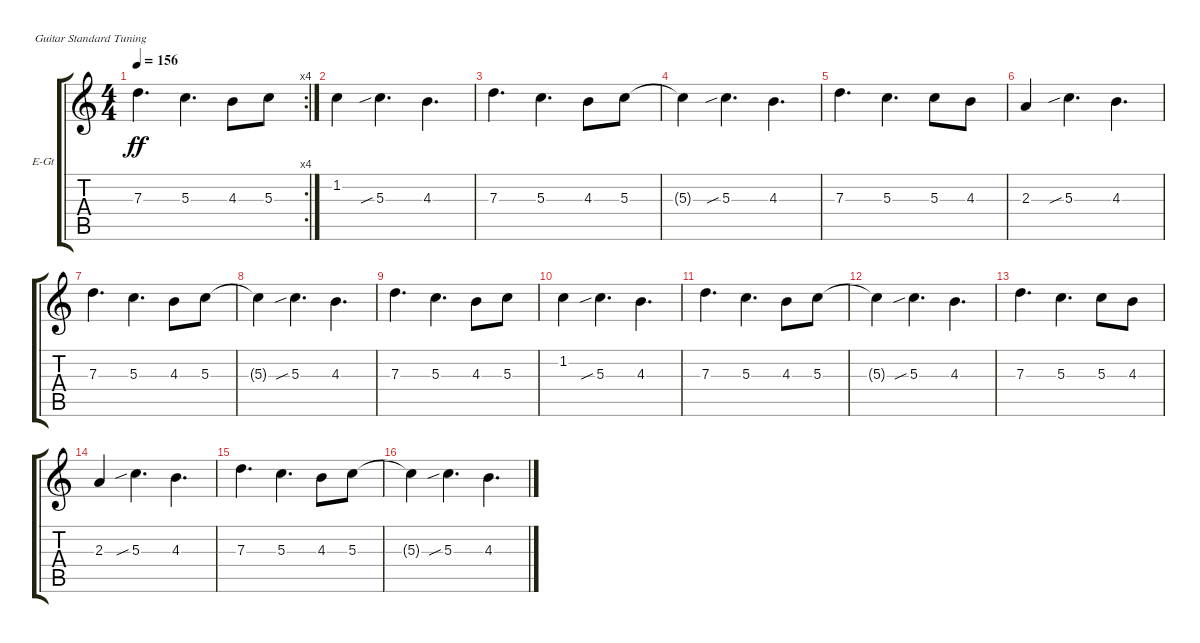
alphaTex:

\defaultSystemsLayout 4
\bracketExtendMode groupsimilarinstruments
\firstSystemTrackNameOrientation horizontal
\otherSystemsTrackNameOrientation horizontal
\track ("Electric Guitar" "E-Gt") {instrument distortionguitar}
\staff {score tabs}
\tuning (E4 B3 G3 D3 A2 E2)
\rc 4
\ts (4 4)
\tempo 156
\clef g2
\ks c
7.3.4{d dy ff} 5.3.4{d} 4.3.8 5.3.8 |
1.2.4 5.3{sib}.4{d} 4.3.4{d} |
7.3.4{d} 5.3.4{d} 4.3.8 5.3.8 |
5.3{t}.4 5.3{sib}.4{d} 4.3.4{d} |
7.3.4{d} 5.3.4{d} 5.3.8 4.3.8 |
2.3.4 5.3{sib}.4{d} 4.3.4{d} |
7.3.4{d} 5.3.4{d} 4.3.8 5.3.8 |
5.3{t}.4 5.3{sib}.4{d} 4.3.4{d} |
7.3.4{d} 5.3.4{d} 4.3.8 5.3.8 |
1.2.4 5.3{sib}.4{d} 4.3.4{d} |
7.3.4{d} 5.3.4{d} 4.3.8 5.3.8 |
5.3{t}.4 5.3{sib}.4{d} 4.3.4{d} |
7.3.4{d} 5.3.4{d} 5.3.8 4.3.8 |
2.3.4 5.3{sib}.4{d} 4.3.4{d} |
7.3.4{d} 5.3.4{d} 4.3.8 5.3.8 |
5.3{t}.4 5.3{sib}.4{d} 4.3.4{d}
